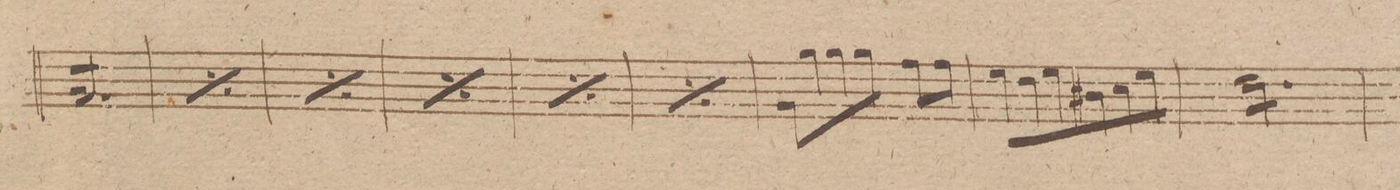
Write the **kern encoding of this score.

**kern	**dynam
*I"Fagotto 2do	*
*clefF4	*
*k[f#]	*
*M3/4	*
8BB/L	.
8BB/	.
8BB/	.
8BB/	.
8BB/	.
8BB/J	.
=53	=53
*rep	*
8BB/L	.
8BB/	.
8BB/	.
8BB/	.
8BB/	.
8BB/J	.
*Xrep	*
=54	=54
*rep	*
8BB/L	.
8BB/	.
8BB/	.
8BB/	.
8BB/	.
8BB/J	.
*Xrep	*
=55	=55
*rep	*
8BB/L	.
8BB/	.
8BB/	.
8BB/	.
8BB/	.
8BB/J	.
*Xrep	*
=56	=56
*rep	*
8BB/L	.
8BB/	.
8BB/	.
8BB/	.
8BB/	.
8BB/J	.
*Xrep	*
=57	=57
*rep	*
8BB/L	.
8BB/	.
8BB/	.
8BB/	.
8BB/	.
8BB/J	.
*Xtremolo	*
*Xrep	*
=58	=58
8BB/L	.
8B\	.
8B\	.
8B\J	.
8A\L	.
8A\J	.
=59	=59
8G\L	.
8F#\	.
8G\	.
8D#X\	.
8E\	.
8G\J	.
=60	=60
*tremolo	*
8F#\L	.
8F#\	.
8F#\	.
8F#\	.
8F#\	.
8F#\J	.
=61	=61
*-	*-
